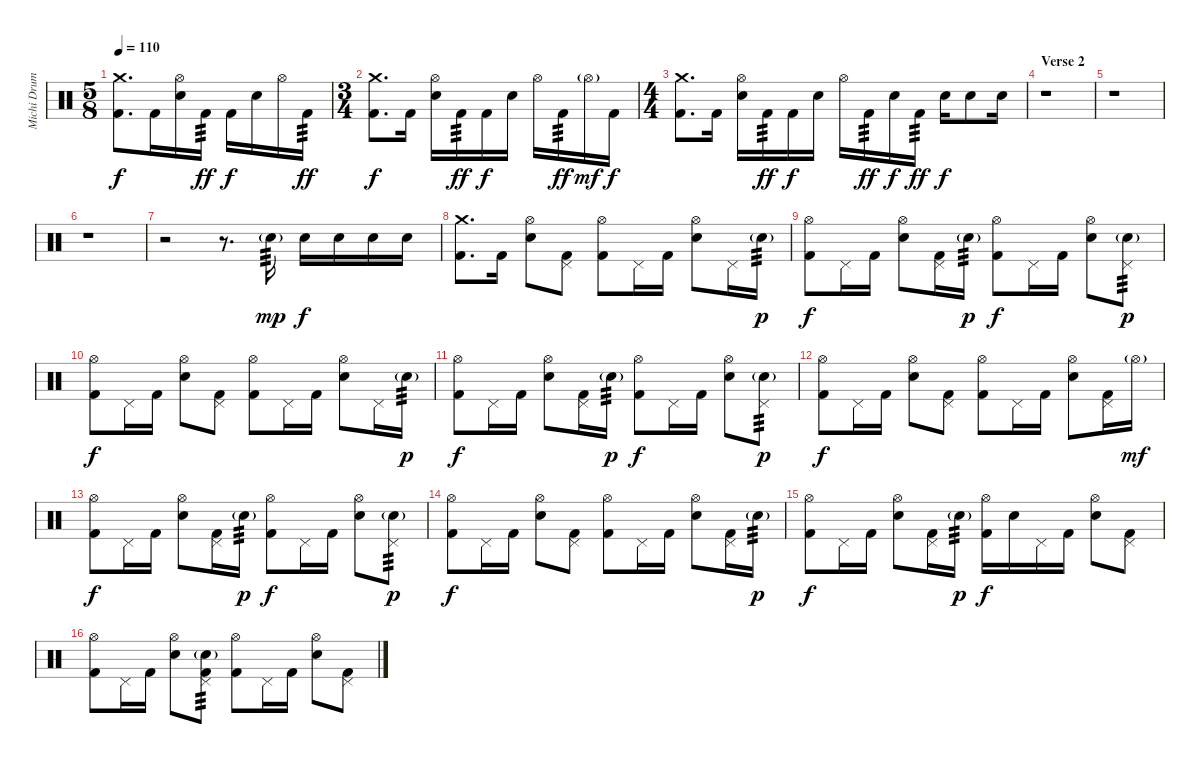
\track ("Michi Drums" "Michi Drum") {instrument percussion}
\staff {score}
\articulation defaults
\ts (5 8)
\tempo 110
\clef neutral
\ks c
("Crash medium (hit)" "Kick (hit) 2").8{d dy f} "Kick (hit) 2".16 ("Hi-Hat (open)" "Electric Snare (hit)").16 "Kick (hit) 2".16{tp 3 dy ff} "Kick (hit) 2".16{dy f} "Electric Snare (hit)".16 "Hi-Hat (open)".16 "Kick (hit) 2".16{tp 3 dy ff} |
\ts (3 4)
("Crash medium (hit)" "Kick (hit) 2").8{d dy f} "Kick (hit) 2".16 ("Hi-Hat (open)" "Electric Snare (hit)").16 "Kick (hit) 2".16{tp 3 dy ff} "Kick (hit) 2".16{dy f} "Electric Snare (hit)".16 "Hi-Hat (open)".16 "Kick (hit) 2".16{tp 3 dy ff} "Hi-Hat (open)"{g}.16{dy mf} "Kick (hit) 2".16{dy f} |
\ts (4 4)
("Crash medium (hit)" "Kick (hit) 2").8{d} "Kick (hit) 2".16 ("Hi-Hat (open)" "Electric Snare (hit)").16 "Kick (hit) 2".16{tp 3 dy ff} "Kick (hit) 2".16{dy f} "Electric Snare (hit)".16 "Hi-Hat (open)".16 "Kick (hit) 2".16{tp 3 dy ff} "Electric Snare (hit)".16{dy f} "Kick (hit) 2".16{tp 3 dy ff} "Electric Snare (hit)".16{dy f} "Electric Snare (hit)".8 "Electric Snare (hit)".16 |
\section ("" "Verse 2")
r.1 |
r.1 |
r.1 |
r.2 r.8{d} "Electric Snare (hit)"{g}.16{tp 3 dy mp} "Electric Snare (hit)".16{dy f} "Electric Snare (hit)".16 "Electric Snare (hit)".16 "Electric Snare (hit)".16 |
("Crash medium (hit)" "Kick (hit) 2").8{d} "Kick (hit) 2".16 ("Hi-Hat (open)" "Electric Snare (hit)").8 ("Pedal Hi-Hat (hit)" "Kick (hit) 2").8 ("Hi-Hat (open)" "Kick (hit) 2").8 "Pedal Hi-Hat (hit)".16 "Kick (hit) 2".16 ("Hi-Hat (open)" "Electric Snare (hit)").8 "Pedal Hi-Hat (hit)".16 "Electric Snare (hit)"{g}.16{tp 3 dy p} |
("Hi-Hat (open)" "Kick (hit) 2").8{dy f} "Pedal Hi-Hat (hit)".16 "Kick (hit) 2".16 ("Hi-Hat (open)" "Electric Snare (hit)").8 ("Pedal Hi-Hat (hit)" "Kick (hit) 2").16 "Electric Snare (hit)"{g}.16{tp 3 dy p} ("Hi-Hat (open)" "Kick (hit) 2").8{dy f} "Pedal Hi-Hat (hit)".16 "Kick (hit) 2".16 ("Hi-Hat (open)" "Electric Snare (hit)").8 ("Pedal Hi-Hat (hit)" "Electric Snare (hit)"{g}).8{tp 3 dy p} |
("Hi-Hat (open)" "Kick (hit) 2").8{dy f} "Pedal Hi-Hat (hit)".16 "Kick (hit) 2".16 ("Hi-Hat (open)" "Electric Snare (hit)").8 ("Pedal Hi-Hat (hit)" "Kick (hit) 2").8 ("Hi-Hat (open)" "Kick (hit) 2").8 "Pedal Hi-Hat (hit)".16 "Kick (hit) 2".16 ("Hi-Hat (open)" "Electric Snare (hit)").8 "Pedal Hi-Hat (hit)".16 "Electric Snare (hit)"{g}.16{tp 3 dy p} |
("Hi-Hat (open)" "Kick (hit) 2").8{dy f} "Pedal Hi-Hat (hit)".16 "Kick (hit) 2".16 ("Hi-Hat (open)" "Electric Snare (hit)").8 ("Pedal Hi-Hat (hit)" "Kick (hit) 2").16 "Electric Snare (hit)"{g}.16{tp 3 dy p} ("Hi-Hat (open)" "Kick (hit) 2").8{dy f} "Pedal Hi-Hat (hit)".16 "Kick (hit) 2".16 ("Hi-Hat (open)" "Electric Snare (hit)").8 ("Pedal Hi-Hat (hit)" "Electric Snare (hit)"{g}).8{tp 3 dy p} |
("Hi-Hat (open)" "Kick (hit) 2").8{dy f} "Pedal Hi-Hat (hit)".16 "Kick (hit) 2".16 ("Hi-Hat (open)" "Electric Snare (hit)").8 ("Pedal Hi-Hat (hit)" "Kick (hit) 2").8 ("Hi-Hat (open)" "Kick (hit) 2").8 "Pedal Hi-Hat (hit)".16 "Kick (hit) 2".16 ("Hi-Hat (open)" "Electric Snare (hit)").8 ("Pedal Hi-Hat (hit)" "Kick (hit) 2").16 "Hi-Hat (open)"{g}.16{dy mf} |
("Hi-Hat (open)" "Kick (hit) 2").8{dy f} "Pedal Hi-Hat (hit)".16 "Kick (hit) 2".16 ("Hi-Hat (open)" "Electric Snare (hit)").8 ("Pedal Hi-Hat (hit)" "Kick (hit) 2").16 "Electric Snare (hit)"{g}.16{tp 3 dy p} ("Hi-Hat (open)" "Kick (hit) 2").8{dy f} "Pedal Hi-Hat (hit)".16 "Kick (hit) 2".16 ("Hi-Hat (open)" "Electric Snare (hit)").8 ("Pedal Hi-Hat (hit)" "Electric Snare (hit)"{g}).8{tp 3 dy p} |
("Hi-Hat (open)" "Kick (hit) 2").8{dy f} "Pedal Hi-Hat (hit)".16 "Kick (hit) 2".16 ("Hi-Hat (open)" "Electric Snare (hit)").8 ("Pedal Hi-Hat (hit)" "Kick (hit) 2").8 ("Hi-Hat (open)" "Kick (hit) 2").8 "Pedal Hi-Hat (hit)".16 "Kick (hit) 2".16 ("Hi-Hat (open)" "Electric Snare (hit)").8 ("Pedal Hi-Hat (hit)" "Kick (hit) 2").16 "Electric Snare (hit)"{g}.16{tp 3 dy p} |
("Hi-Hat (open)" "Kick (hit) 2").8{dy f} "Pedal Hi-Hat (hit)".16 "Kick (hit) 2".16 ("Hi-Hat (open)" "Electric Snare (hit)").8 ("Pedal Hi-Hat (hit)" "Kick (hit) 2").16 "Electric Snare (hit)"{g}.16{tp 3 dy p} ("Hi-Hat (open)" "Kick (hit) 2").16{dy f} "Electric Snare (hit)".16 "Pedal Hi-Hat (hit)".16 "Kick (hit) 2".16 ("Hi-Hat (open)" "Electric Snare (hit)").8 ("Pedal Hi-Hat (hit)" "Kick (hit) 2").8 |
("Hi-Hat (open)" "Kick (hit) 2").8 "Pedal Hi-Hat (hit)".16 "Kick (hit) 2".16 ("Hi-Hat (open)" "Electric Snare (hit)").8 ("Pedal Hi-Hat (hit)" "Electric Snare (hit)"{g} "Kick (hit) 2").8{tp 3} ("Hi-Hat (open)" "Kick (hit) 2").8 "Pedal Hi-Hat (hit)".16 "Kick (hit) 2".16 ("Hi-Hat (open)" "Electric Snare (hit)").8 ("Pedal Hi-Hat (hit)" "Kick (hit) 2").8
